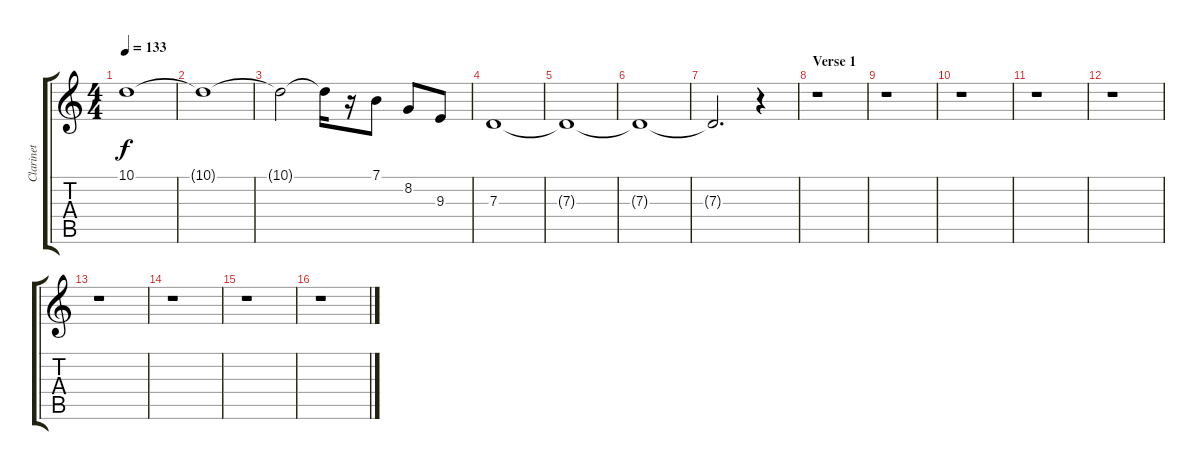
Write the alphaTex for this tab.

\track ("Clarinet" "Clarinet") {instrument clarinet}
\staff {score tabs}
\tuning (E4 B3 G3 D3 A2 E2) {hide}
\ts (4 4)
\tempo 133
\clef g2
\ks c
10.1{t}.1{dy f} |
10.1{t}.1 |
10.1{t}.2 10.1{t}.16 r.16 7.1.8 8.2.8 9.3.8 |
7.3.1 |
7.3{t}.1 |
7.3{t}.1 |
7.3{t}.2{d volume 4} r.4 |
\section ("" "Verse 1")
r.1{volume 13} |
r.1 |
r.1 |
r.1 |
r.1 |
r.1 |
r.1 |
r.1 |
r.1
